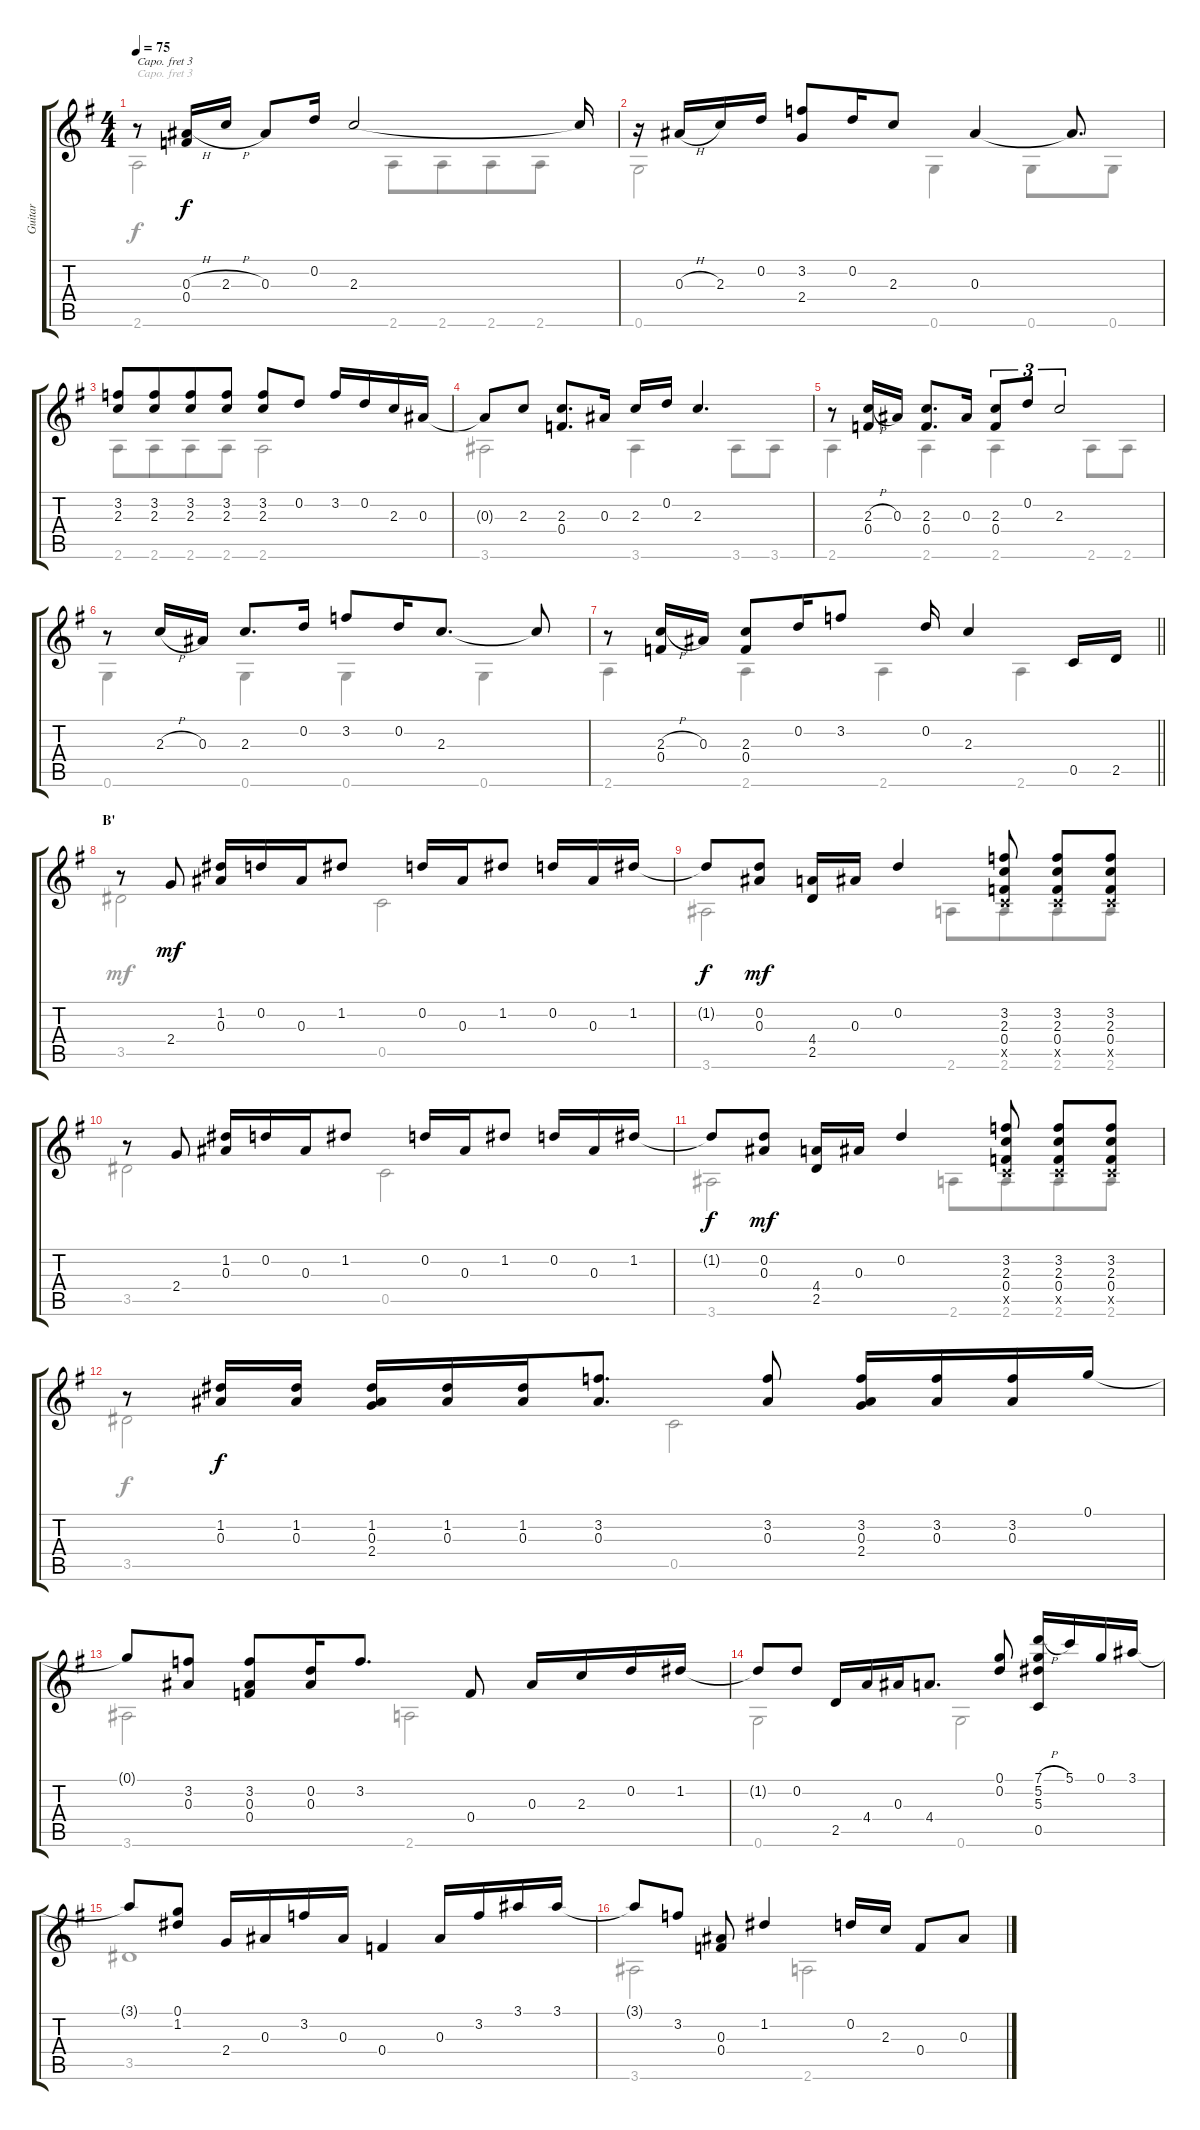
\track ("Guitar" "Guitar") {instrument acousticguitarsteel}
\staff {score tabs}
\capo 3
\tuning (E4 B3 G3 D3 A2 E2) {hide}
\voice
\ts (4 4)
\tempo 75
\clef g2
\ks g
r.8{dy f} (0.3{h} 0.4).16 2.3{h}.16 0.3.8 0.2.16 2.3.2 2.3{t}.16 |
r.16 0.3{h}.16 2.3.16 0.2.16 (3.2 2.4).8 0.2.16 2.3.8 0.3.4 0.3{t}.8{d} |
(3.2 2.3).8 (3.2 2.3).8{beam merge} (3.2 2.3).8 (3.2 2.3).8 (3.2 2.3).8 0.2.8 3.2.16 0.2.16 2.3.16 0.3.16 |
0.3{t}.8 2.3.8 (2.3 0.4).8{d} 0.3.16 2.3.16 0.2.16 2.3.4{d} |
r.8 (2.3{h} 0.4).16 0.3.16 (2.3 0.4).8{d} 0.3.16 (2.3 0.4).8{tu (3 2)} 0.2.8{tu (3 2)} 2.3.2{tu (3 2)} |
r.8 2.3{h}.16 0.3.16 2.3.8{d} 0.2.16 3.2.8 0.2.16 2.3.8{d} 2.3{t}.8 |
\barLineRight lightlight
r.8 (2.3{h} 0.4).16 0.3.16 (2.3 0.4).8 0.2.16 3.2.8 0.2.16 2.3.4 0.5.16 2.5.16 |
\section ("" "B'")
r.8 2.4.8{dy mf} (1.2 0.3).16 0.2.16 0.3.16 1.2.8 0.2.16 0.3.16 1.2.8 0.2.16 0.3.16 1.2.16 |
1.2{t}.8{dy f} (0.2 0.3).8{dy mf} (4.4 2.5).16 0.3.16 0.2.4 (3.2 2.3 0.4 0.5{x}).8 (3.2 2.3 0.4 0.5{x}).8 (3.2 2.3 0.4 0.5{x}).8 |
r.8 2.4.8 (1.2 0.3).16 0.2.16 0.3.16 1.2.8 0.2.16 0.3.16 1.2.8 0.2.16 0.3.16 1.2.16 |
1.2{t}.8{dy f} (0.2 0.3).8{dy mf} (4.4 2.5).16 0.3.16 0.2.4 (3.2 2.3 0.4 0.5{x}).8 (3.2 2.3 0.4 0.5{x}).8 (3.2 2.3 0.4 0.5{x}).8 |
r.8 (1.2 0.3).16{dy f} (1.2 0.3).16 (1.2 0.3 2.4).16 (1.2 0.3).16 (1.2 0.3).16 (3.2 0.3).8{d} (3.2 0.3).8 (3.2 0.3 2.4).16 (3.2 0.3).16 (3.2 0.3).16 0.1.16 |
0.1{t}.8 (3.2 0.3).8 (3.2 0.3 0.4).8 (0.2 0.3).16 3.2.8{d} 0.4.8 0.3.16 2.3.16 0.2.16 1.2.16 |
1.2{t}.8 0.2.8 2.5.16 4.4.16 0.3.16 4.4.8{d} (0.1 0.2).8 (7.1{h} 5.2 5.3 0.5).16 5.1.16 0.1.16 3.1.16 |
3.1{t}.8 (0.1 1.2).8 2.4.16 0.3.16 3.2.16 0.3.16 0.4.4 0.3.16 3.2.16 3.1.16 3.1.16 |
3.1{t}.8 3.2.8 (0.3 0.4).8 1.2.4 0.2.16 2.3.16 0.4.8 0.3.8
\voice
\clef g2
\ottava regular
\simile none
\ks g
2.6.2{dy f} 2.6.8 2.6.8{beam merge} 2.6.8 2.6.8 |
0.6.2 0.6.4 0.6.8 0.6.8 |
2.6.8 2.6.8{beam merge} 2.6.8 2.6.8 2.6.2 |
3.6.2 3.6.4 3.6.8 3.6.8 |
2.6.4 2.6.4 2.6.4 2.6.8 2.6.8 |
0.6.4 0.6.4 0.6.4 0.6.4 |
\barLineRight lightlight
2.6.4 2.6.4 2.6.4 2.6.4 |
3.5.2{dy mf} 0.5.2 |
3.6.2 2.6.8 2.6.8{beam merge} 2.6.8 2.6.8 |
3.5.2 0.5.2 |
3.6.2 2.6.8 2.6.8{beam merge} 2.6.8 2.6.8 |
3.5.2{dy f} 0.5.2 |
3.6.2 2.6.2 |
0.6.2 0.6.2 |
3.5.1 |
3.6.2 2.6.2
